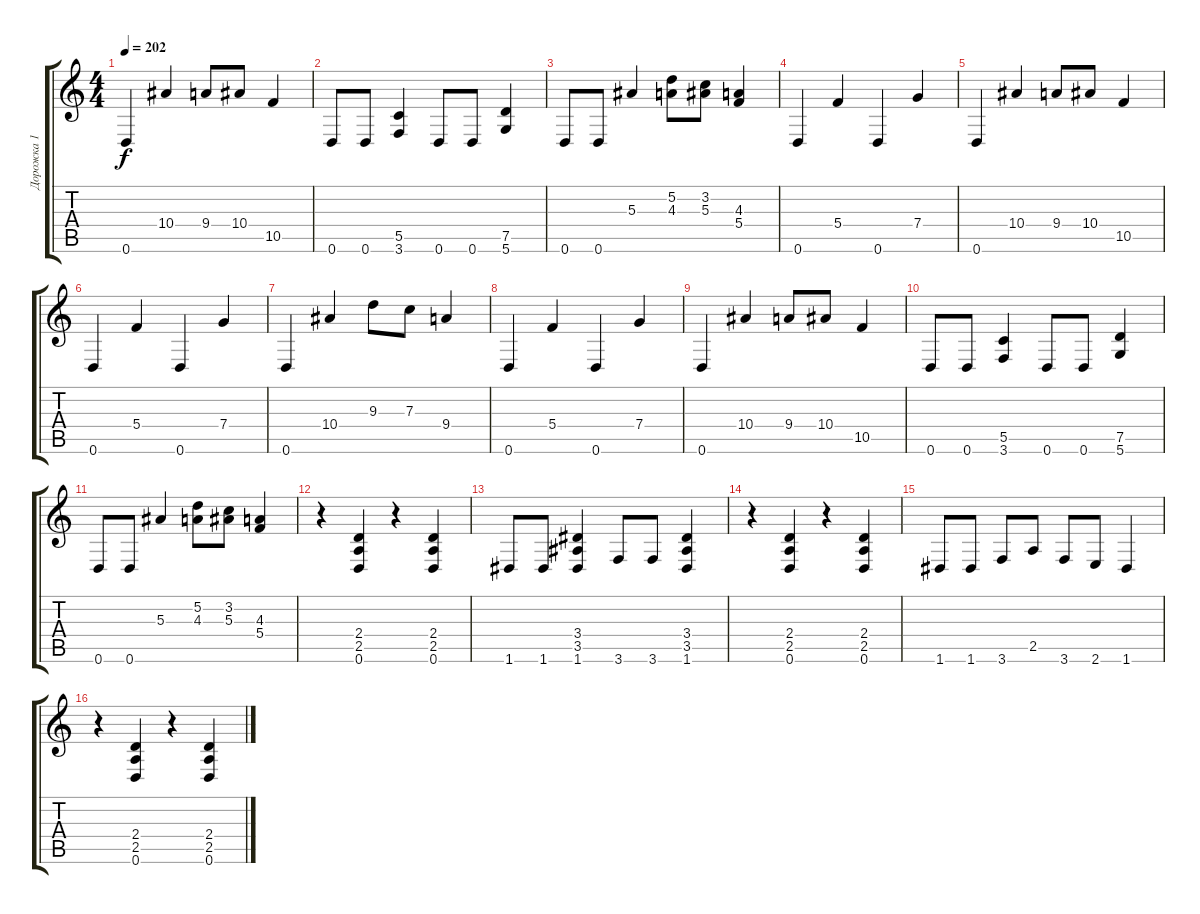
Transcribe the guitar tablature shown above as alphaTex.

\track ("Дорожка 1" "Дорожка 1") {instrument distortionguitar}
\staff {score tabs}
\tuning (D4 A3 F3 C3 G2 D2) {hide}
\ts (4 4)
\tempo 202
\clef g2
\ks c
0.6.4{dy f} 10.4.4 9.4.8 10.4.8 10.5.4 |
0.6.8 0.6.8 (5.5 3.6).4 0.6.8 0.6.8 (7.5 5.6).4 |
0.6.8 0.6.8 5.3.4 (5.2 4.3).8 (3.2 5.3).8 (4.3 5.4).4 |
0.6.4 5.4.4 0.6.4 7.4.4 |
0.6.4 10.4.4 9.4.8 10.4.8 10.5.4 |
0.6.4 5.4.4 0.6.4 7.4.4 |
0.6.4 10.4.4 9.3.8 7.3.8 9.4.4 |
0.6.4 5.4.4 0.6.4 7.4.4 |
0.6.4 10.4.4 9.4.8 10.4.8 10.5.4 |
0.6.8 0.6.8 (5.5 3.6).4 0.6.8 0.6.8 (7.5 5.6).4 |
0.6.8 0.6.8 5.3.4 (5.2 4.3).8 (3.2 5.3).8 (4.3 5.4).4 |
r.4 (2.4 2.5 0.6).4 r.4 (2.4 2.5 0.6).4 |
1.6.8 1.6.8 (3.4 3.5 1.6).4 3.6.8 3.6.8 (3.4 3.5 1.6).4 |
r.4 (2.4 2.5 0.6).4 r.4 (2.4 2.5 0.6).4 |
1.6.8 1.6.8 3.6.8 2.5.8 3.6.8 2.6.8 1.6.4 |
r.4 (2.4 2.5 0.6).4 r.4 (2.4 2.5 0.6).4
